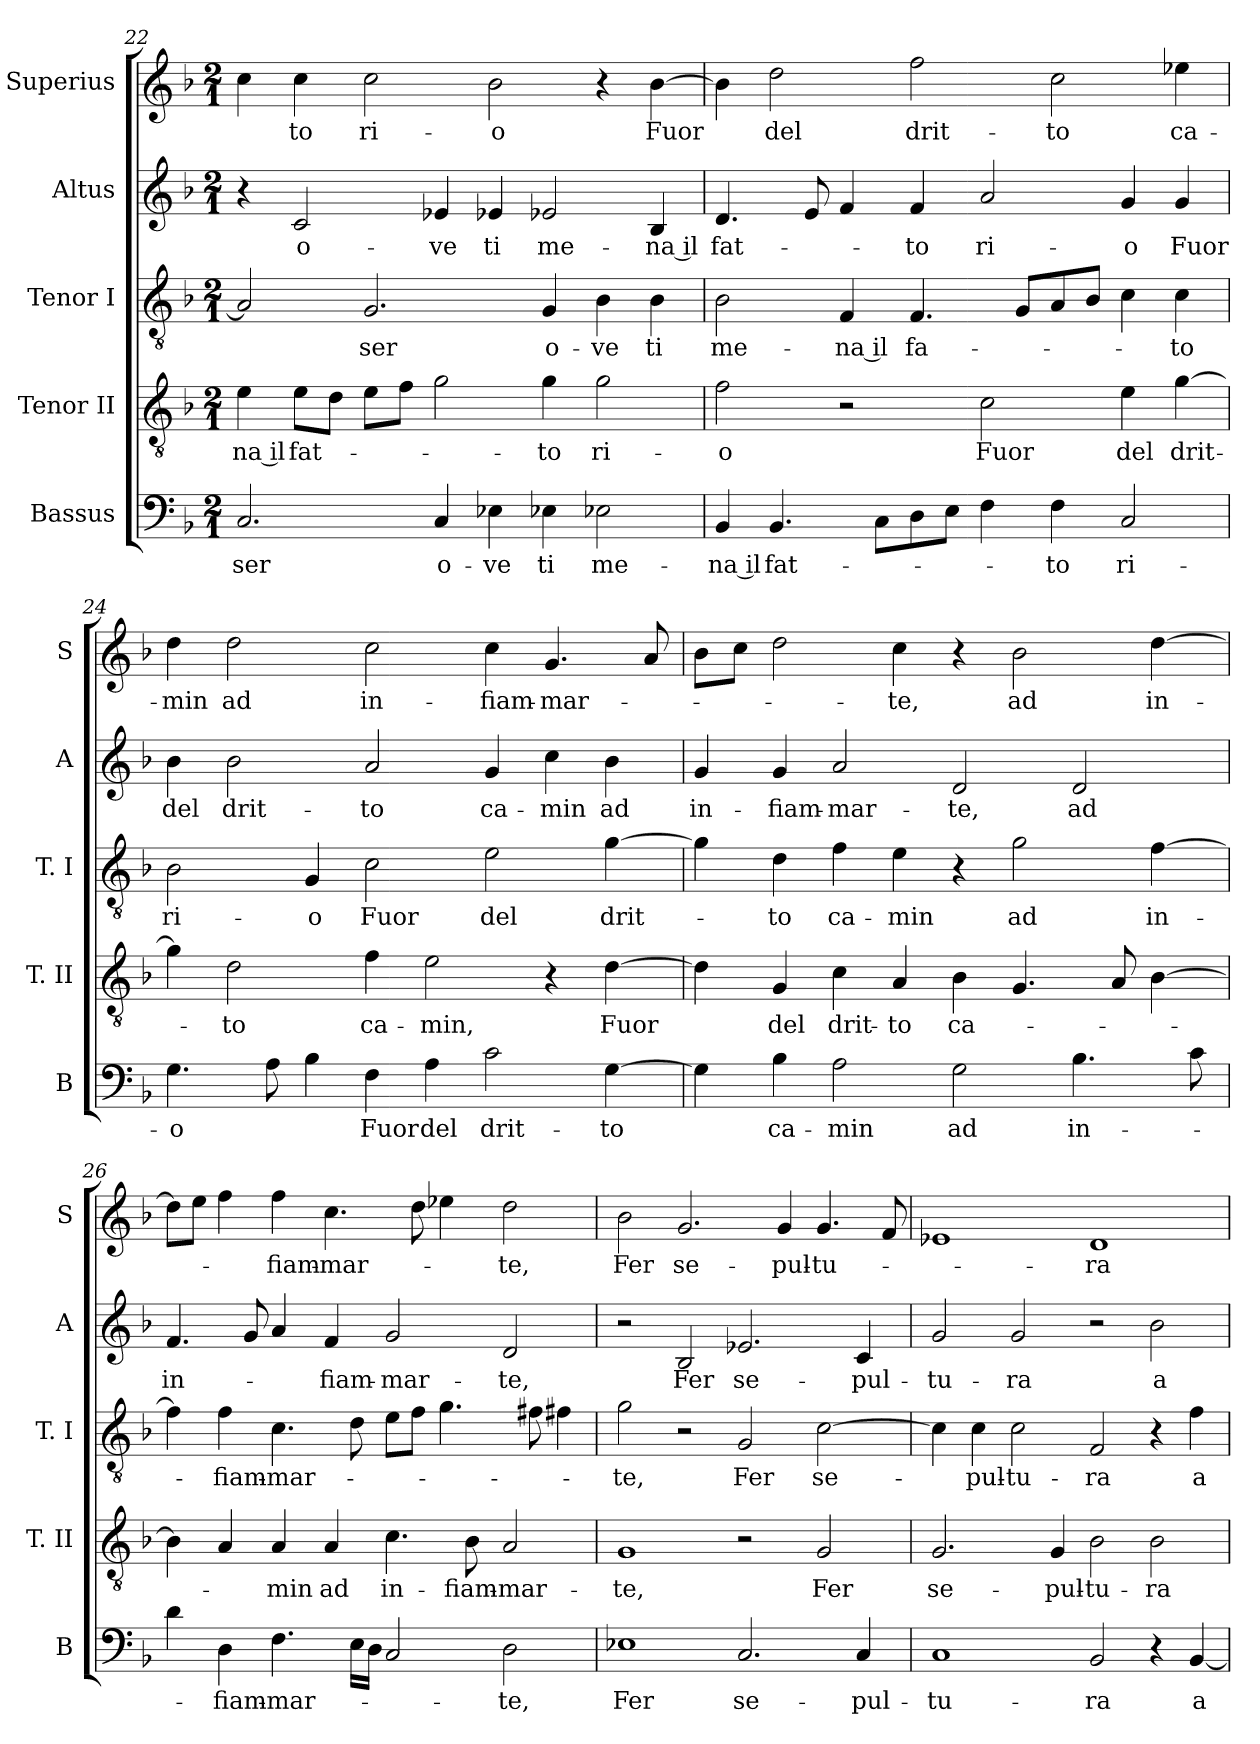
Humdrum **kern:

**kern	**text	**kern	**text	**kern	**text	**kern	**text	**kern	**text
*part5	*part5	*part4	*part4	*part3	*part3	*part2	*part2	*part1	*part1
*staff5	*staff5	*staff4	*staff4	*staff3	*staff3	*staff2	*staff2	*staff1	*staff1
*I"Bassus	*	*I"Tenor II	*	*I"Tenor I	*	*I"Altus	*	*I"Superius	*
*I'B	*	*I'T. II	*	*I'T. I	*	*I'A	*	*I'S	*
*clefF4	*	*clefGv2	*	*clefGv2	*	*clefG2	*	*clefG2	*
*k[b-]	*	*k[b-]	*	*k[b-]	*	*k[b-]	*	*k[b-]	*
*F:	*	*F:	*	*F:	*	*F:	*	*F:	*
*M2/1	*	*M2/1	*	*M2/1	*	*M2/1	*	*M2/1	*
=22	=22	=22	=22	=22	=22	=22	=22	=22	=22
2.C	-ser	4e	-na il	2A]	.	4r	.	4cc	.
.	.	8eL	fat-	.	.	2c	o-	4cc	-to
.	.	8dJ	.	.	.	.	.	.	.
.	.	8eL	.	2.G	-ser	.	.	2cc	ri-
.	.	8fJ	.	.	.	.	.	.	.
4C	o-	2g	.	.	.	4e-X	-ve	.	.
4E-X	-ve	.	.	.	.	4e-X	ti	2b-	-o
4E-X	ti	4g	-to	4G	o-	2e-X	me-	.	.
2E-X	me-	2g	ri-	4B-	-ve	.	.	4r	.
.	.	.	.	4B-	ti	4B-	-na il	[4b-	Fuor
=23	=23	=23	=23	=23	=23	=23	=23	=23	=23
4BB-	-na il	2f	-o	2B-	me-	4.d	fat-	4b-]	.
4.BB-	fat-	.	.	.	.	.	.	2dd	del
.	.	.	.	.	.	8e	.	.	.
.	.	2r	.	4F	-na il	4f	.	.	.
8CL	.	.	.	.	.	.	.	.	.
8D	.	.	.	4.F	fa-	4f	-to	2ff	drit-
8EJ	.	.	.	.	.	.	.	.	.
4F	.	2c	Fuor	.	.	2a	ri-	.	.
.	.	.	.	8GL	.	.	.	.	.
4F	-to	.	.	8A	.	.	.	2cc	-to
.	.	.	.	8B-J	.	.	.	.	.
2C	ri-	4e	del	4c	.	4g	-o	.	.
.	.	[4g	drit-	4c	-to	4g	Fuor	4ee-X	ca-
=24	=24	=24	=24	=24	=24	=24	=24	=24	=24
4.G	-o	4g]	.	2B-	ri-	4b-	del	4dd	-min
.	.	2d	-to	.	.	2b-	drit-	2dd	ad
8A	.	.	.	.	.	.	.	.	.
4B-	.	.	.	4G	-o	.	.	.	.
4F	Fuor	4f	ca-	2c	Fuor	2a	-to	2cc	in-
4A	del	2e	-min,	.	.	.	.	.	.
2c	drit-	.	.	2e	del	4g	ca-	4cc	-fiam-
.	.	4r	.	.	.	4cc	-min	4.g	-mar-
[4G	-to	[4d	Fuor	[4g	drit-	4b-	ad	.	.
.	.	.	.	.	.	.	.	8a	.
=25	=25	=25	=25	=25	=25	=25	=25	=25	=25
4G]	.	4d]	.	4g]	.	4g	in-	8b-L	.
.	.	.	.	.	.	.	.	8ccJ	.
4B-	ca-	4G	del	4d	-to	4g	-fiam-	2dd	.
2A	-min	4c	drit-	4f	ca-	2a	-mar-	.	.
.	.	4A	-to	4e	-min	.	.	4cc	-te,
2G	ad	4B-	ca-	4r	.	2d	-te,	4r	.
.	.	4.G	.	2g	ad	.	.	2b-	ad
4.B-	in-	.	.	.	.	2d	ad	.	.
.	.	8A	.	.	.	.	.	.	.
.	.	[4B-	.	[4f	in-	.	.	[4dd	in-
8c	.	.	.	.	.	.	.	.	.
=26	=26	=26	=26	=26	=26	=26	=26	=26	=26
4d	.	4B-]	.	4f]	.	4.f	in-	8ddL]	.
.	.	.	.	.	.	.	.	8eeJ	.
4D	-fiam-	4A	.	4f	-fiam-	.	.	4ff	.
.	.	.	.	.	.	8g	.	.	.
4.F	-mar-	4A	-min	4.c	-mar-	4a	.	4ff	-fiam-
.	.	4A	ad	.	.	4f	-fiam-	4.cc	-mar-
16ELL	.	.	.	8d	.	.	.	.	.
16DJJ	.	.	.	.	.	.	.	.	.
2C	.	4.c	in-	8eL	.	2g	-mar-	.	.
.	.	.	.	8fJ	.	.	.	8dd	.
.	.	.	.	4.g	.	.	.	4ee-X	.
.	.	8B-	-fiam-	.	.	.	.	.	.
2D	-te,	2A	-mar-	.	.	2d	-te,	2dd	-te,
.	.	.	.	8f#X	.	.	.	.	.
.	.	.	.	4f#X	.	.	.	.	.
=27	=27	=27	=27	=27	=27	=27	=27	=27	=27
1E-X	Fer	1G	-te,	2g	-te,	2r	.	2b-	Fer
.	.	.	.	2r	.	2B-	Fer	2.g	se-
2.C	se-	2r	.	2G	Fer	2.e-X	se-	.	.
.	.	.	.	.	.	.	.	4g	-pul-
.	.	2G	Fer	[2c	se-	.	.	4.g	-tu-
4C	-pul-	.	.	.	.	4c	-pul-	.	.
.	.	.	.	.	.	.	.	8f	.
=28	=28	=28	=28	=28	=28	=28	=28	=28	=28
1C	-tu-	2.G	se-	4c]	.	2g	-tu-	1e-X	.
.	.	.	.	4c	-pul-	.	.	.	.
.	.	.	.	2c	-tu-	2g	-ra	.	.
.	.	4G	-pul-	.	.	.	.	.	.
2BB-	-ra	2B-	-tu-	2F	-ra	2r	.	1d	-ra
4r	.	2B-	-ra	4r	.	2b-	a	.	.
[4BB-	a	.	.	4f	a	.	.	.	.
=	=	=	=	=	=	=	=	=	=
*-	*-	*-	*-	*-	*-	*-	*-	*-	*-
